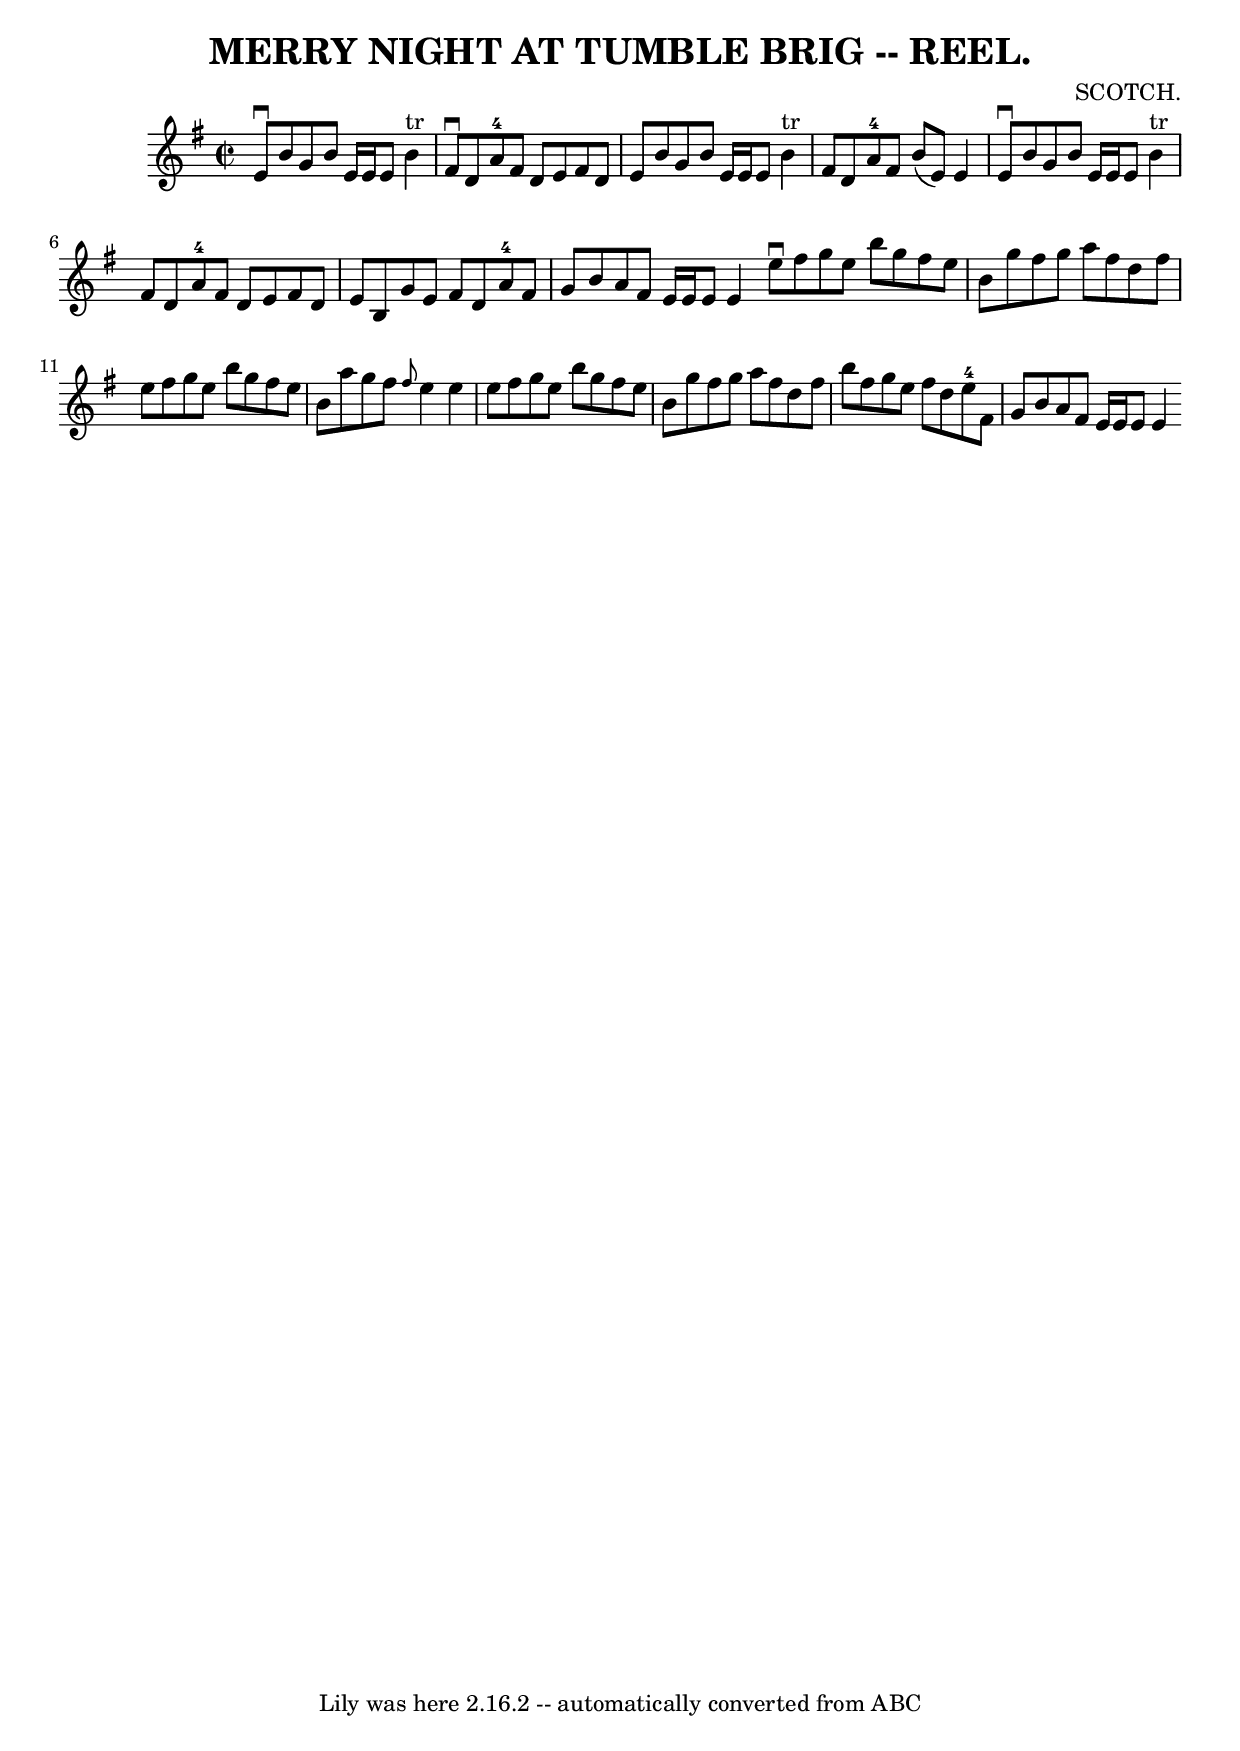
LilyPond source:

\version "2.16.2"
\include "Mammoth.ily"
\header {
  %% book = "Coles"
 composer = "SCOTCH."
 crossRefNumber = "4"
 footnotes = ""
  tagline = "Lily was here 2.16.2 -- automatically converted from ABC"
  title = "MERRY NIGHT AT TUMBLE BRIG -- REEL."

}
voicedefault =  {


  \override Staff.TimeSignature #'style = #'C
  \time 2/2 
  \key e \minor
 e'8^\downbow b'8 g'8 b'8 e'16 e'16 e'8 b'4^"tr"  |
 fis'8^\downbow d'8 a'8-4 fis'8 d'8 e'8 fis'8 d'8   |
 e'8 b'8 g'8 b'8 e'16 e'16 e'8 b'4^"tr"  |
 fis'8 d'8 a'8-4 fis'8 b'8 (e'8) e'4  |
 e'8^\downbow b'8 g'8 b'8 e'16 e'16 e'8 b'4^"tr"  |
 fis'8 d'8 a'8-4 fis'8 d'8 e'8 fis'8 d'8   |
 e'8 b8 g'8 e'8 fis'8 d'8 a'8-4 fis'8   |
 g'8 b'8 a'8 fis'8 e'16 e'16 e'8 e'4     \bar "| |" e''8^\downbow fis''8 g''8 e''8 b''8 g''8 fis''8 e''8   |
 b'8 g''8 fis''8 g''8 a''8 fis''8 d''8 fis''8   |
 e''8 fis''8 g''8 e''8 b''8 g''8 fis''8 e''8   |
 b'8 a''8 g''8 fis''8  \grace { fis''8  
			       } e''4 e''4   |
 e''8 fis''8 g''8 e''8 b''8 g''8 fis''8 e''8   |
 b'8 g''8 fis''8 g''8 a''8 fis''8 d''8 fis''8   |
 b''8 fis''8 g''8 e''8 fis''8 d''8 e''8-4 fis'8  |
 g'8 b'8 a'8 fis'8 e'16 e'16 e'8 e'4  \bar "| |"   

}

\score{
  <<

    \context Staff="default"
    {
      \voicedefault 
      
    }

  >>
  \layout {
    
  }
  \midi {
  }

}
